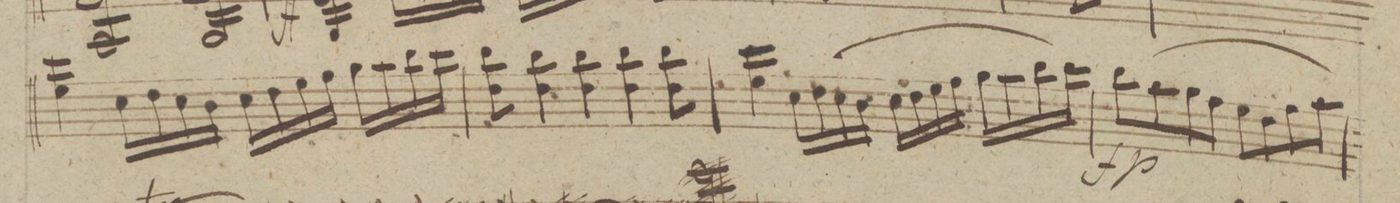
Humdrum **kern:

**kern	**dynam
*I"Violino 1mo	*
*clefG2	*
*k[]	*
*met(c|)	*
*M2/2	*
4ccc 4ee\	.
16cc\LL	.
16dd\	.
16cc\	.
16b\JJ	.
16cc\LL	.
16dd\	.
16ee\	.
16ff\JJ	.
16gg\LL	.
16aa\	.
16bb\	.
16ccc\JJ	.
=80	=80
8bb\ 8dd	.
4bb\ 4dd	.
4bb\ 4dd	.
4bb\ 4dd	.
8bb\ 8dd	.
=81	=81
4ccc\ 4gg	.
16ccLL\	.
16dd\	.
(16cc\	.
16bJJ\	.
16ccLL\	.
16dd\	.
16ee\	.
16ffJJ\	.
16ggLL\	.
16aa\	.
16bb\	.
16ccc\JJ)	.
=82	=82
8bbL\	fp
(8aa\	.
8gg\	.
8ffJ\	.
8eeL\	.
8dd\	.
8ff\	.
8aaJ\)	.
=83	=83
*-	*-
